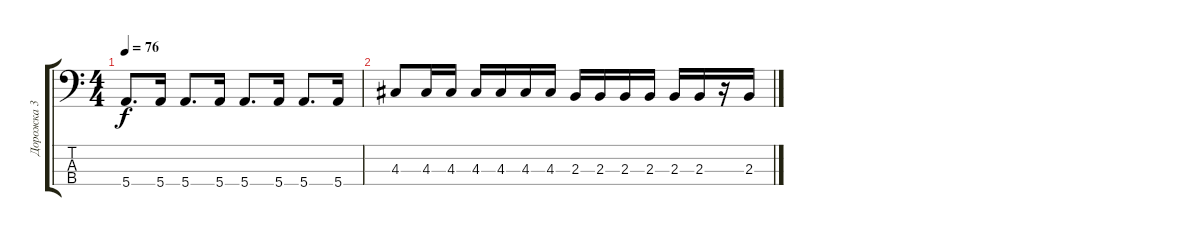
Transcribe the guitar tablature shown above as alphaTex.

\track ("Дорожка 3" "Дорожка 3") {instrument electricbassfinger}
\staff {score tabs}
\tuning (G2 D2 A1 E1) {hide}
\ts (4 4)
\tempo 76
\clef f4
\ks c
5.4.8{d dy f} 5.4.16 5.4.8{d} 5.4.16 5.4.8{d} 5.4.16 5.4.8{d} 5.4.16 |
4.3.8 4.3.16 4.3.16 4.3.16 4.3.16 4.3.16 4.3.16 2.3.16 2.3.16 2.3.16 2.3.16 2.3.16 2.3.16 r.16 2.3.16
